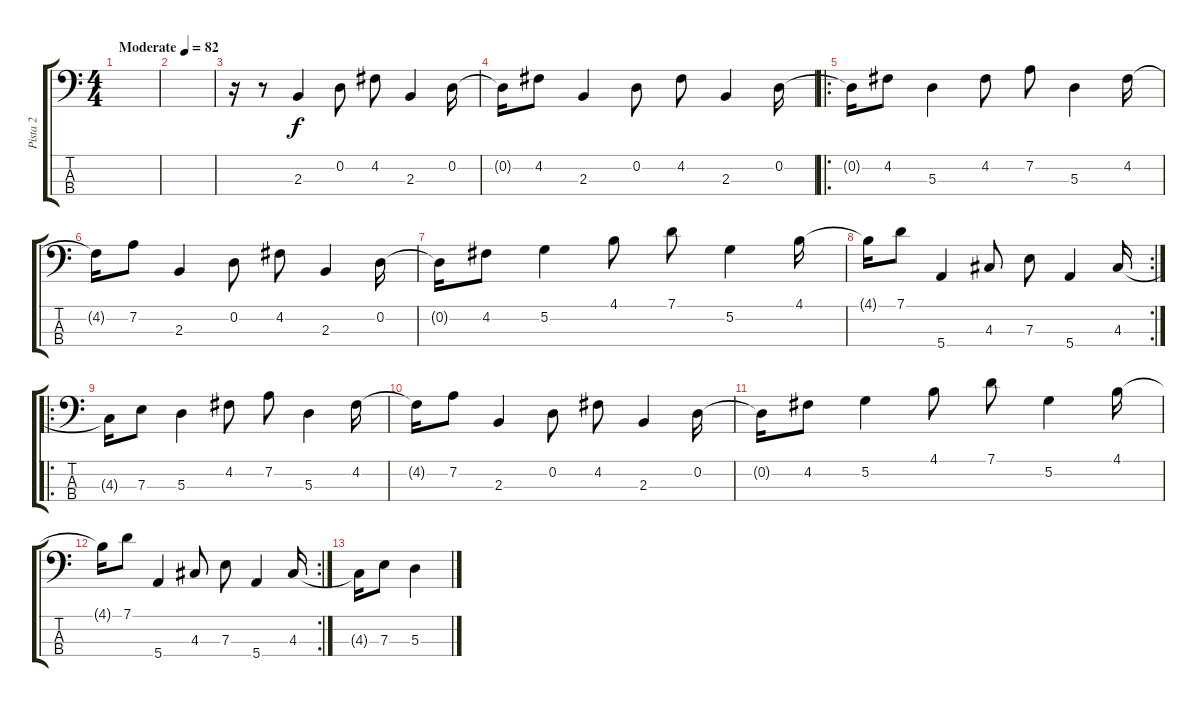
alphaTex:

\track ("Pista 2" "Pista 2") {instrument electricbassfinger}
\staff {score tabs}
\tuning (G2 D2 A1 E1) {hide}
\ts (4 4)
\tempo (82 "Moderate")
\clef f4
\ks c
|
|
r.16 r.8 2.3.4 0.2.8 4.2.8 2.3.4 0.2.16 |
0.2{t}.16 4.2.8 2.3.4 0.2.8 4.2.8 2.3.4 0.2.16 |
\ro
0.2{t}.16 4.2.8 5.3.4 4.2.8 7.2.8 5.3.4 4.2.16 |
4.2{t}.16 7.2.8 2.3.4 0.2.8 4.2.8 2.3.4 0.2.16 |
0.2{t}.16 4.2.8 5.2.4 4.1.8 7.1.8 5.2.4 4.1.16 |
\rc 2
4.1{t}.16 7.1.8 5.4.4 4.3.8 7.3.8 5.4.4 4.3.16 |
\ro
4.3{t}.16 7.3.8 5.3.4 4.2.8 7.2.8 5.3.4 4.2.16 |
4.2{t}.16 7.2.8 2.3.4 0.2.8 4.2.8 2.3.4 0.2.16 |
0.2{t}.16 4.2.8 5.2.4 4.1.8 7.1.8 5.2.4 4.1.16 |
\rc 2
4.1{t}.16 7.1.8 5.4.4 4.3.8 7.3.8 5.4.4 4.3.16 |
4.3{t}.16 7.3.8 5.3.4
